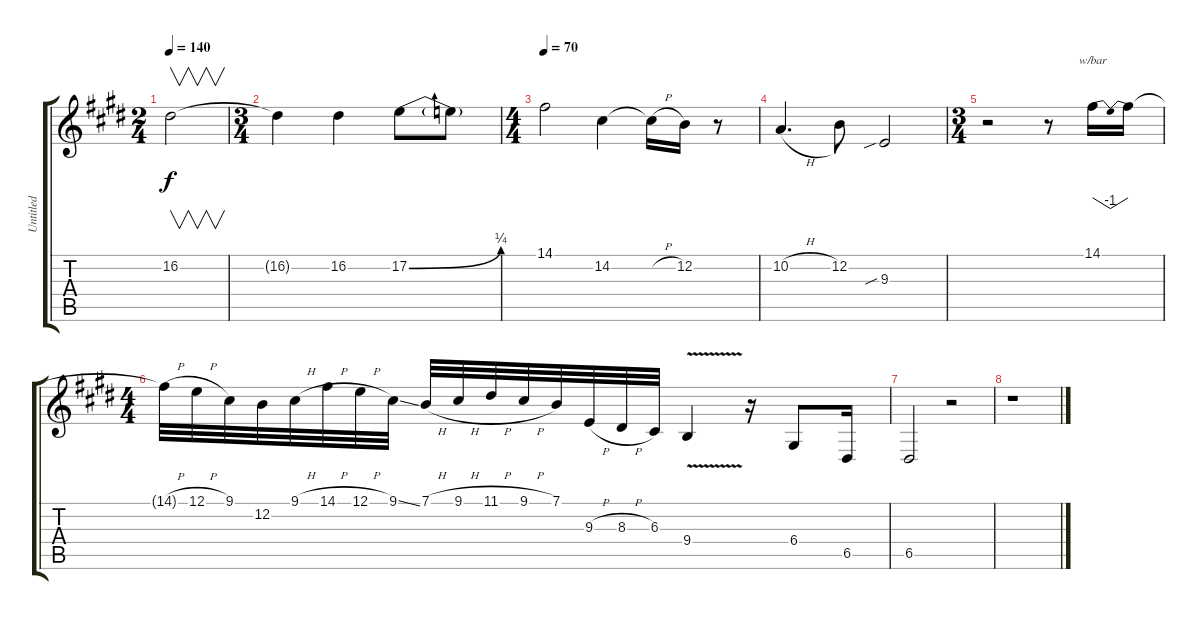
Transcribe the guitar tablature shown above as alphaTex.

\track ("Untitled" "Untitled") {instrument tenorsax}
\staff {score tabs}
\tuning (E4 B3 G3 D3 A2 E2) {hide}
\ts (2 4)
\tempo 140
\clef g2
\ks c#minor
16.2{t}.2{v dy f} |
\ts (3 4)
16.2{t}.4 16.2.4 17.2{be (bend 0 0 60 1)}.8 17.2{t}.8 |
\ts (4 4)
\tempo 70
14.1.2 14.2.4 14.2{h t}.16 12.2.16 r.8 |
\ks e
10.2{h}.4{d} 12.2.8 9.3{sib}.2 |
\ts (3 4)
\ks c#minor
r.2 r.8 14.1.16{tbe (dip default 0 0 30 -4 60 0)} 14.1{t}.16 |
\ts (4 4)
14.1{h t}.32 12.1{h}.32 9.1.32 12.2.32 9.1{h}.32 14.1{h}.32 12.1{h}.32 9.1{ss}.32 7.1{h}.32 9.1{h}.32 11.1{h}.32 9.1{h}.32 7.1.32 9.3{h}.32 8.3{h}.32 6.3.32 9.4{v}.4 r.16 6.4.8 6.5.16 |
\ks e
6.5.2 r.2 |
\ks c#minor
r.1
